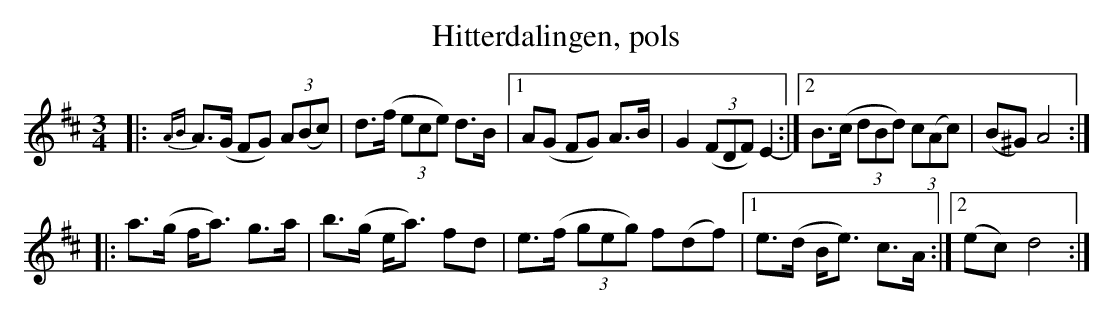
X:1
T: Hitterdalingen, pols
M: 3/4
L: 1/8
K: D
|: {AB}A>(G FG) (3A(Bc) | d>(f (3ece) d>B |\
[1 A(G FG) A>B | G2 (3(FDF) E2- :|\
[2 B>(c (3dBd) (3c(Ac) | (B^G) A4 :|
|: a>(g f<a) g>a | b>(g e<a) fd | e>(f (3geg) f(df) |\
[1 e>(d B<e) c>A :|[2 (ec) d4 :|
